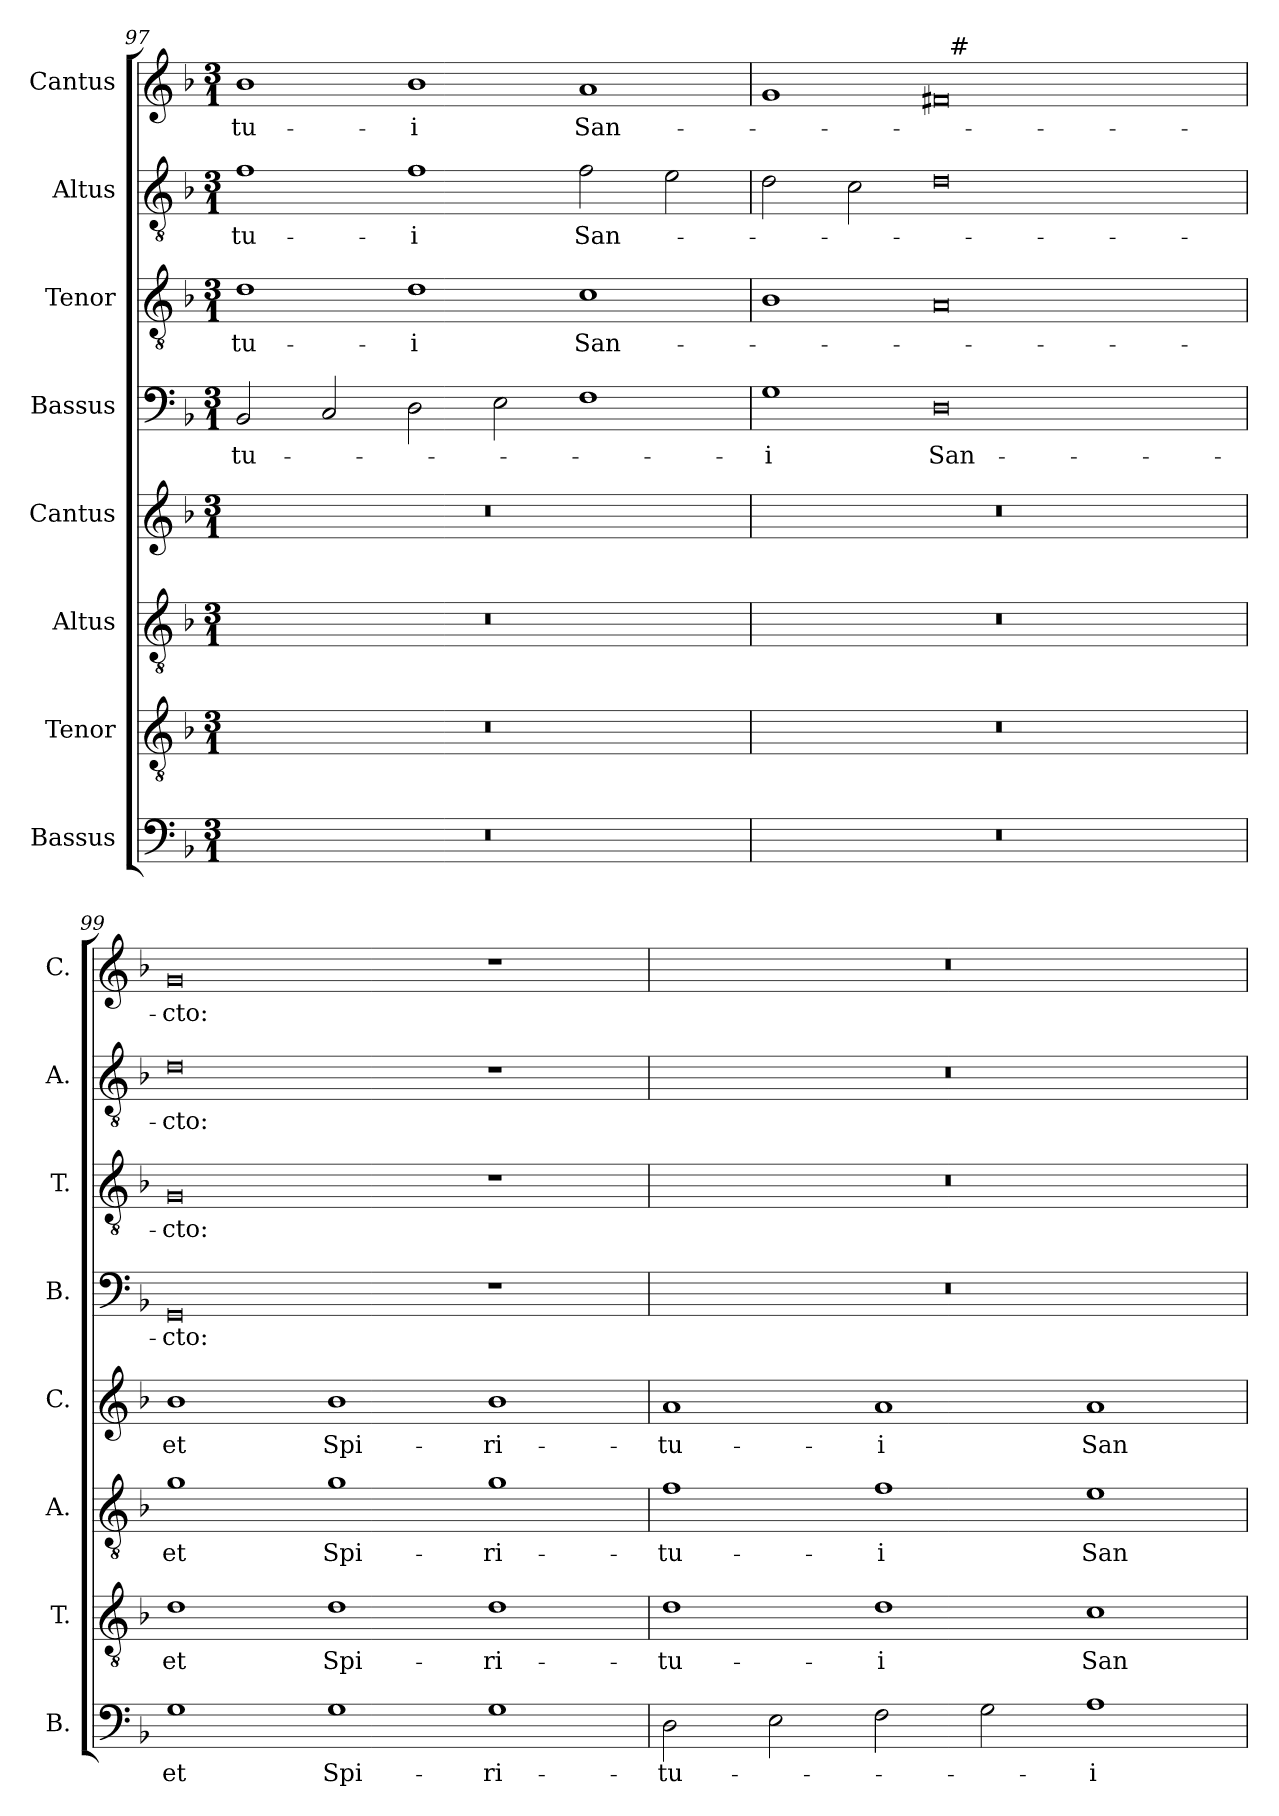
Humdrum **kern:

**kern	**text	**kern	**text	**kern	**text	**kern	**text	**kern	**text	**kern	**text	**kern	**text	**kern	**text
*part8	*part8	*part7	*part7	*part6	*part6	*part5	*part5	*part4	*part4	*part3	*part3	*part2	*part2	*part1	*part1
*staff8	*staff8	*staff7	*staff7	*staff6	*staff6	*staff5	*staff5	*staff4	*staff4	*staff3	*staff3	*staff2	*staff2	*staff1	*staff1
*I"Bassus	*	*I"Tenor	*	*I"Altus	*	*I"Cantus	*	*I"Bassus	*	*I"Tenor	*	*I"Altus	*	*I"Cantus	*
*I'B.	*	*I'T.	*	*I'A.	*	*I'C.	*	*I'B.	*	*I'T.	*	*I'A.	*	*I'C.	*
*clefF4	*	*clefGv2	*	*clefGv2	*	*clefG2	*	*clefF4	*	*clefGv2	*	*clefGv2	*	*clefG2	*
*	*	*ITrd7c12	*	*ITrd7c12	*	*	*	*	*	*ITrd7c12	*	*ITrd7c12	*	*	*
*k[b-]	*	*k[b-]	*	*k[b-]	*	*k[b-]	*	*k[b-]	*	*k[b-]	*	*k[b-]	*	*k[b-]	*
*F:	*	*F:	*	*F:	*	*F:	*	*F:	*	*F:	*	*F:	*	*F:	*
*M3/1	*	*M3/1	*	*M3/1	*	*M3/1	*	*M3/1	*	*M3/1	*	*M3/1	*	*M3/1	*
=97	=97	=97	=97	=97	=97	=97	=97	=97	=97	=97	=97	=97	=97	=97	=97
!LO:N:vis=1	!	!LO:N:vis=1	!	!LO:N:vis=1	!	!LO:N:vis=1	!	!	!LO:LY:b	!	!LO:LY:b	!	!LO:LY:b	!	!LO:LY:b
0.r	.	0.r	.	0.r	.	0.r	.	2BB-/	-tu-	1D	-tu-	1F	-tu-	1b-	-tu-
.	.	.	.	.	.	.	.	2C/	.	.	.	.	.	.	.
!	!	!	!	!	!	!	!	!	!	!	!LO:LY:b	!	!LO:LY:b	!	!LO:LY:b
.	.	.	.	.	.	.	.	2D\	.	1D	-i	1F	-i	1b-	-i
.	.	.	.	.	.	.	.	2E\	.	.	.	.	.	.	.
!	!	!	!	!	!	!	!	!	!	!	!LO:LY:b	!	!LO:LY:b	!	!LO:LY:b
.	.	.	.	.	.	.	.	1F	.	1C	San-	2F\	San-	1a	San-
.	.	.	.	.	.	.	.	.	.	.	.	2E\	.	.	.
=98	=98	=98	=98	=98	=98	=98	=98	=98	=98	=98	=98	=98	=98	=98	=98
!LO:N:vis=1	!	!LO:N:vis=1	!	!LO:N:vis=1	!	!LO:N:vis=1	!	!	!LO:LY:b	!	!	!	!	!	!
*	*	*	*	*	*	*	*	*	*	*	*	*	*	*^	*
0.r	.	0.r	.	0.r	.	0.r	.	1G	-i	1BB-	.	2D\	.	1g	1ryy	.
.	.	.	.	.	.	.	.	.	.	.	.	2C\	.	.	.	.
!	!	!	!	!	!	!	!	!	!LO:LY:b	!	!	!	!	!	!	!
.	.	.	.	.	.	.	.	0D	San-	0AA	.	0D	.	0f#	32ryy	.
!	!	!	!	!	!	!	!	!	!	!	!	!	!	!	!LO:TX:a:t=#	!
.	.	.	.	.	.	.	.	.	.	.	.	.	.	.	1ryy	.
.	.	.	.	.	.	.	.	.	.	.	.	.	.	.	2ryy	.
.	.	.	.	.	.	.	.	.	.	.	.	.	.	.	4...ryy	.
=99	=99	=99	=99	=99	=99	=99	=99	=99	=99	=99	=99	=99	=99	=99	=99	=99
!	!LO:LY:b	!	!LO:LY:b	!	!LO:LY:b	!	!LO:LY:b	!	!LO:LY:b	!	!LO:LY:b	!	!LO:LY:b	!	!	!LO:LY:b
*	*	*	*	*	*	*	*	*	*	*	*	*	*	*v	*v	*
1G	et	1D	et	1G	et	1b-	et	0GG	-cto:	0GG	-cto:	0D	-cto:	0g	-cto:
!	!LO:LY:b	!	!LO:LY:b	!	!LO:LY:b	!	!LO:LY:b	!	!	!	!	!	!	!	!
1G	Spi-	1D	Spi-	1G	Spi-	1b-	Spi-	.	.	.	.	.	.	.	.
!	!LO:LY:b	!	!LO:LY:b	!	!LO:LY:b	!	!LO:LY:b	!	!	!	!	!	!	!	!
1G	-ri-	1D	-ri-	1G	-ri-	1b-	-ri-	1r	.	1r	.	1r	.	1r	.
=100	=100	=100	=100	=100	=100	=100	=100	=100	=100	=100	=100	=100	=100	=100	=100
!	!LO:LY:b	!	!LO:LY:b	!	!LO:LY:b	!	!LO:LY:b	!LO:N:vis=1	!	!LO:N:vis=1	!	!LO:N:vis=1	!	!LO:N:vis=1	!
2D\	-tu-	1D	-tu-	1F	-tu-	1a	-tu-	0.r	.	0.r	.	0.r	.	0.r	.
2E\	.	.	.	.	.	.	.	.	.	.	.	.	.	.	.
!	!	!	!LO:LY:b	!	!LO:LY:b	!	!LO:LY:b	!	!	!	!	!	!	!	!
2F\	.	1D	-i	1F	-i	1a	-i	.	.	.	.	.	.	.	.
2G\	.	.	.	.	.	.	.	.	.	.	.	.	.	.	.
!	!LO:LY:b	!	!LO:LY:b	!	!LO:LY:b	!	!LO:LY:b	!	!	!	!	!	!	!	!
1A	-i	1C	San-	1E	San-	1a	San-	.	.	.	.	.	.	.	.
=	=	=	=	=	=	=	=	=	=	=	=	=	=	=	=
*-	*-	*-	*-	*-	*-	*-	*-	*-	*-	*-	*-	*-	*-	*-	*-
